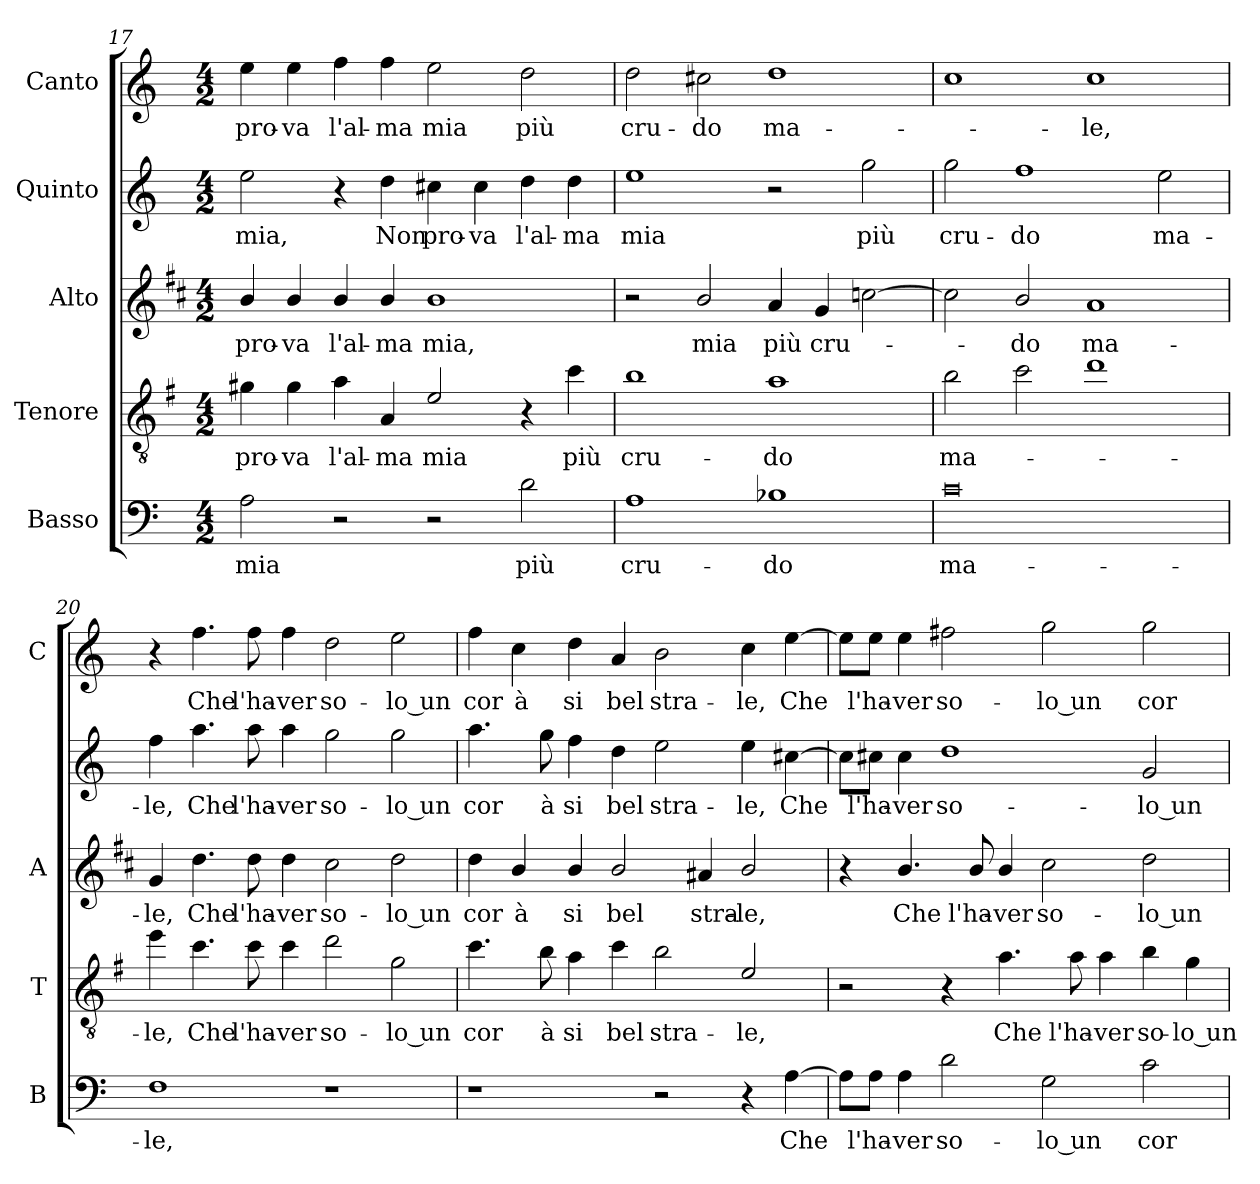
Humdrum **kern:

**kern	**text	**kern	**text	**kern	**text	**kern	**text	**kern	**text
*part5	*part5	*part4	*part4	*part3	*part3	*part2	*part2	*part1	*part1
*staff5	*staff5	*staff4	*staff4	*staff3	*staff3	*staff2	*staff2	*staff1	*staff1
*I"Basso	*	*I"Tenore	*	*I"Alto	*	*I"Quinto	*	*I"Canto	*
*I'B	*	*I'T	*	*I'A	*	*	*	*I'C	*
*clefF4	*	*clefGv2	*	*clefG2	*	*clefG2	*	*clefG2	*
*	*	*ITrd4c7	*	*ITrd1c2	*	*	*	*	*
*k[]	*	*k[]	*	*k[]	*	*k[]	*	*k[]	*
*C:	*	*C:	*	*C:	*	*C:	*	*C:	*
*M4/2	*	*M4/2	*	*M4/2	*	*M4/2	*	*M4/2	*
=17	=17	=17	=17	=17	=17	=17	=17	=17	=17
!	!LO:LY:b	!	!LO:LY:b	!	!LO:LY:b	!	!LO:LY:b	!	!LO:LY:b
2A\	mia	4c#X\	pro-	4a/	pro-	2ee\	mia,	4ee\	pro-
!	!	!	!LO:LY:b	!	!LO:LY:b	!	!	!	!LO:LY:b
.	.	4c#\	-va	4a/	-va	.	.	4ee\	-va
!	!	!	!LO:LY:b	!	!LO:LY:b	!	!	!	!LO:LY:b
2r	.	4d\	l'al-	4a/	l'al-	4r	.	4ff\	l'al-
!	!	!	!LO:LY:b	!	!LO:LY:b	!	!LO:LY:b	!	!LO:LY:b
.	.	4D/	-ma	4a/	-ma	4dd\	Non	4ff\	-ma
!	!	!	!LO:LY:b	!	!LO:LY:b	!	!LO:LY:b	!	!LO:LY:b
2r	.	2A/	mia	1a	mia,	4cc#X\	pro-	2ee\	mia
!	!	!	!	!	!	!	!LO:LY:b	!	!
.	.	.	.	.	.	4cc#\	-va	.	.
!	!LO:LY:b	!	!	!	!	!	!LO:LY:b	!	!LO:LY:b
2d\	più	4r	.	.	.	4dd\	l'al-	2dd\	più
!	!	!	!LO:LY:b	!	!	!	!LO:LY:b	!	!
.	.	4f\	più	.	.	4dd\	-ma	.	.
=18	=18	=18	=18	=18	=18	=18	=18	=18	=18
!	!LO:LY:b	!	!LO:LY:b	!	!	!	!LO:LY:b	!	!LO:LY:b
1A	cru-	1e	cru-	2r	.	1ee	mia	2dd\	cru-
!	!	!	!	!	!LO:LY:b	!	!	!	!LO:LY:b
.	.	.	.	2a/	mia	.	.	2cc#X\	-do
!	!LO:LY:b	!	!LO:LY:b	!	!LO:LY:b	!	!	!	!LO:LY:b
1B-X	-do	1d	-do	4g/	più	2r	.	1dd	ma-
!	!	!	!	!	!LO:LY:b	!	!	!	!
.	.	.	.	4f/	cru-	.	.	.	.
!	!	!	!	!	!	!	!LO:LY:b	!	!
.	.	.	.	[2b-X\	.	2gg\	più	.	.
=19	=19	=19	=19	=19	=19	=19	=19	=19	=19
!	!LO:LY:b	!	!LO:LY:b	!	!	!	!LO:LY:b	!	!
0c	ma-	2e\	ma-	2b-\]	.	2gg\	cru-	1cc	.
!	!	!	!	!	!LO:LY:b	!	!LO:LY:b	!	!
.	.	2f\	.	2a/	-do	1ff	-do	.	.
!	!	!	!	!	!LO:LY:b	!	!	!	!LO:LY:b
.	.	1g	.	1g	ma-	.	.	1cc	-le,
!	!	!	!	!	!	!	!LO:LY:b	!	!
.	.	.	.	.	.	2ee\	ma-	.	.
!!LO:LB:g=z
=20	=20	=20	=20	=20	=20	=20	=20	=20	=20
!	!LO:LY:b	!	!LO:LY:b	!	!LO:LY:b	!	!LO:LY:b	!	!
1F	-le,	4a\	-le,	4f/	-le,	4ff\	-le,	4r	.
!	!	!	!LO:LY:b	!	!LO:LY:b	!	!LO:LY:b	!	!LO:LY:b
.	.	4.f\	Che	4.cc\	Che	4.aa\	Che	4.ff\	Che
!	!	!	!LO:LY:b	!	!LO:LY:b	!	!LO:LY:b	!	!LO:LY:b
.	.	8f\	l'ha-	8cc\	l'ha-	8aa\	l'ha-	8ff\	l'ha-
!	!	!	!LO:LY:b	!	!LO:LY:b	!	!LO:LY:b	!	!LO:LY:b
.	.	4f\	-ver	4cc\	-ver	4aa\	-ver	4ff\	-ver
!	!	!	!LO:LY:b	!	!LO:LY:b	!	!LO:LY:b	!	!LO:LY:b
1r	.	2g\	so-	2b\	so-	2gg\	so-	2dd\	so-
!	!	!	!LO:LY:b	!	!LO:LY:b	!	!LO:LY:b	!	!LO:LY:b
.	.	2c\	-lo un	2cc\	-lo un	2gg\	-lo un	2ee\	-lo un
=21	=21	=21	=21	=21	=21	=21	=21	=21	=21
!	!	!	!LO:LY:b	!	!LO:LY:b	!	!LO:LY:b	!	!LO:LY:b
1r	.	4.f\	cor	4cc\	cor	4.aa\	cor	4ff\	cor
!	!	!	!	!	!LO:LY:b	!	!	!	!LO:LY:b
.	.	.	.	4a/	à	.	.	4cc\	à
!	!	!	!LO:LY:b	!	!	!	!LO:LY:b	!	!
.	.	8e\	à	.	.	8gg\	à	.	.
!	!	!	!LO:LY:b	!	!LO:LY:b	!	!LO:LY:b	!	!LO:LY:b
.	.	4d\	si	4a/	si	4ff\	si	4dd\	si
!	!	!	!LO:LY:b	!	!LO:LY:b	!	!LO:LY:b	!	!LO:LY:b
.	.	4f\	bel	2a/	bel	4dd\	bel	4a/	bel
!	!	!	!LO:LY:b	!	!	!	!LO:LY:b	!	!LO:LY:b
2r	.	2e\	stra-	.	.	2ee\	stra-	2b\	stra-
!	!	!	!	!	!LO:LY:b	!	!	!	!
.	.	.	.	4g#X/	stra-	.	.	.	.
!	!	!	!LO:LY:b	!	!LO:LY:b	!	!LO:LY:b	!	!LO:LY:b
4r	.	2A/	-le,	2a/	-le,	4ee\	-le,	4cc\	-le,
!	!LO:LY:b	!	!	!	!	!	!LO:LY:b	!	!LO:LY:b
[4A\	Che	.	.	.	.	[4cc#X\	Che	[4ee\	Che
=22	=22	=22	=22	=22	=22	=22	=22	=22	=22
8A\L]	.	2r	.	4r	.	8cc#\L]	.	8ee\L]	.
!	!LO:LY:b	!	!	!	!	!	!LO:LY:b	!	!LO:LY:b
8A\J	l'ha-	.	.	.	.	8cc#X\J	l'ha-	8ee\J	l'ha-
!	!LO:LY:b	!	!	!	!LO:LY:b	!	!LO:LY:b	!	!LO:LY:b
4A\	-ver	.	.	4.a/	Che	4cc#\	-ver	4ee\	-ver
!	!LO:LY:b	!	!	!	!	!	!LO:LY:b	!	!LO:LY:b
2d\	so-	4r	.	.	.	1dd	so-	2ff#X\	so-
!	!	!	!	!	!LO:LY:b	!	!	!	!
.	.	.	.	8a/	l'ha-	.	.	.	.
!	!	!	!LO:LY:b	!	!LO:LY:b	!	!	!	!
.	.	4.d\	Che	4a/	-ver	.	.	.	.
!	!LO:LY:b	!	!	!	!LO:LY:b	!	!	!	!LO:LY:b
2G\	-lo un	.	.	2b\	so-	.	.	2gg\	-lo un
!	!	!	!LO:LY:b	!	!	!	!	!	!
.	.	8d\	l'ha-	.	.	.	.	.	.
!	!	!	!LO:LY:b	!	!	!	!	!	!
.	.	4d\	-ver	.	.	.	.	.	.
!	!LO:LY:b	!	!LO:LY:b	!	!LO:LY:b	!	!LO:LY:b	!	!LO:LY:b
2c\	cor	4e\	so-	2cc\	-lo un	2g/	-lo un	2gg\	cor
!	!	!	!LO:LY:b	!	!	!	!	!	!
.	.	4c\	-lo un	.	.	.	.	.	.
=	=	=	=	=	=	=	=	=	=
*-	*-	*-	*-	*-	*-	*-	*-	*-	*-
